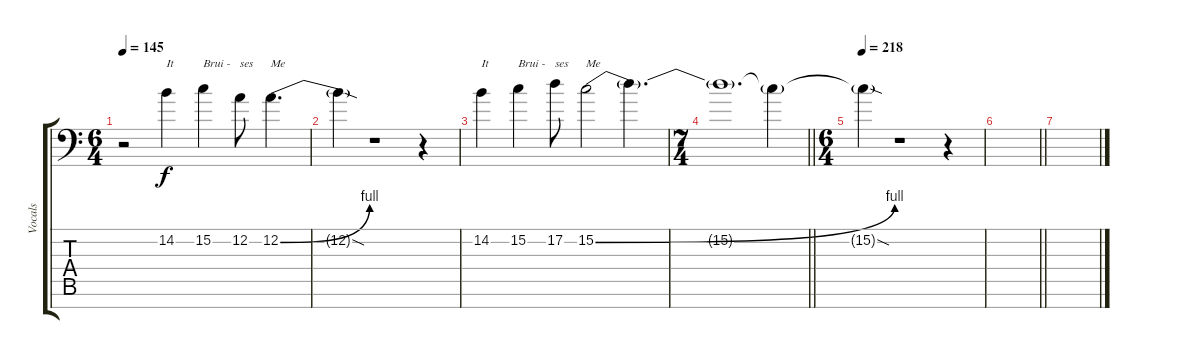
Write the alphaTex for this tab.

\track ("Vocals" "Vocals") {instrument bassoon}
\staff {score tabs}
\tuning (D4 A3 E3 D3 A2 E2 A1) {hide}
\ts (6 4)
\tempo 145
\clef f4
\ks c
r.2{dy f} 14.2.4{txt "It"} 15.2.4{txt "Brui - "} 12.2.8{txt "ses"} 12.2{be (bend 0 0 60 4)}.4{d txt "Me"} |
12.2{sod t}.4 r.1 r.4 |
14.2.4{txt "It"} 15.2.4{txt "Brui - "} 17.2.8{txt "ses"} 15.2{be (bend 0 0 60 4)}.2{txt "Me"} 15.2{t}.4{d} |
\ts (7 4)
\barLineRight lightlight
15.2{t}.1{d} 15.2{t}.4 |
\ts (6 4)
\section ("" "")
\tempo 218
15.2{sod t}.4 r.1 r.4 |
\barLineRight lightlight
|
\section ("" "")
